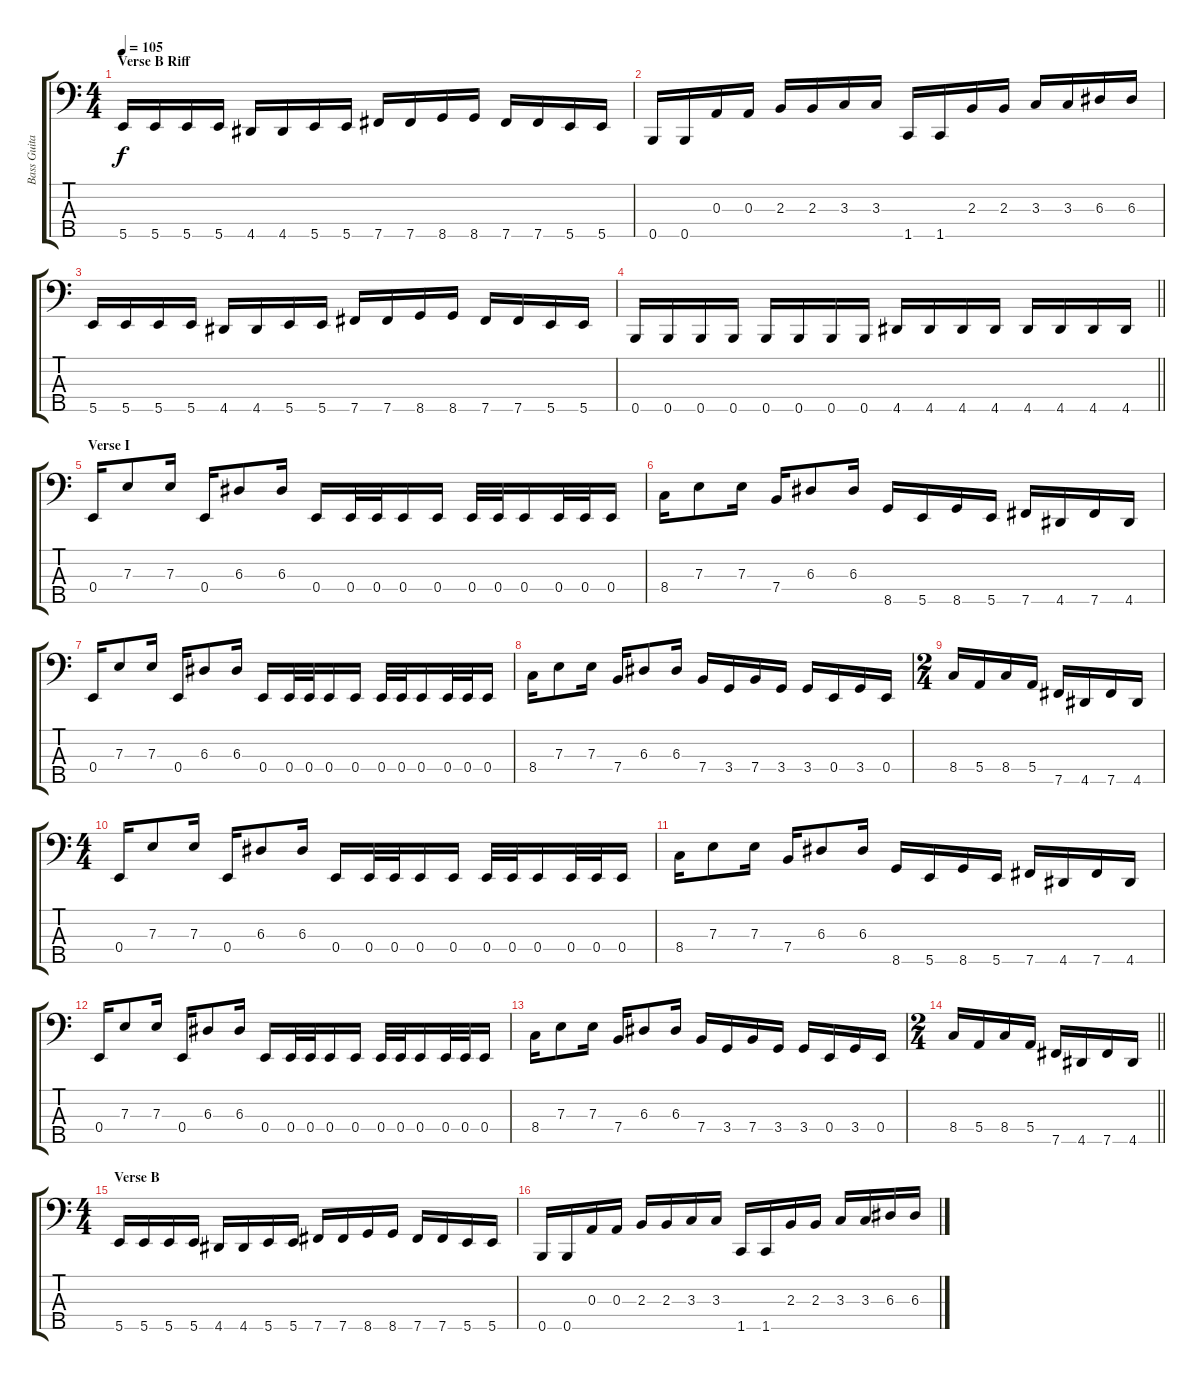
\track ("Bass Guitar" "Bass Guita") {instrument electricbassfinger}
\staff {score tabs}
\tuning (G2 D2 A1 E1 B0) {hide}
\ts (4 4)
\section ("" "Verse B Riff")
\tempo 105
\clef f4
\ks c
5.5.16{dy f} 5.5.16 5.5.16 5.5.16 4.5.16 4.5.16 5.5.16 5.5.16 7.5.16 7.5.16 8.5.16 8.5.16 7.5.16 7.5.16 5.5.16 5.5.16 |
0.5.16 0.5.16 0.3.16 0.3.16 2.3.16 2.3.16 3.3.16 3.3.16 1.5.16 1.5.16 2.3.16 2.3.16 3.3.16 3.3.16 6.3.16 6.3.16 |
5.5.16 5.5.16 5.5.16 5.5.16 4.5.16 4.5.16 5.5.16 5.5.16 7.5.16 7.5.16 8.5.16 8.5.16 7.5.16 7.5.16 5.5.16 5.5.16 |
\barLineRight lightlight
0.5.16 0.5.16 0.5.16 0.5.16 0.5.16 0.5.16 0.5.16 0.5.16 4.5.16 4.5.16 4.5.16 4.5.16 4.5.16 4.5.16 4.5.16 4.5.16 |
\section ("" "Verse I")
0.4.16 7.3.8 7.3.16 0.4.16 6.3.8 6.3.16 0.4.16 0.4.32 0.4.32 0.4.16 0.4.16 0.4.32 0.4.32 0.4.16 0.4.32 0.4.32 0.4.16 |
8.4.16 7.3.8 7.3.16 7.4.16 6.3.8 6.3.16 8.5.16 5.5.16 8.5.16 5.5.16 7.5.16 4.5.16 7.5.16 4.5.16 |
0.4.16 7.3.8 7.3.16 0.4.16 6.3.8 6.3.16 0.4.16 0.4.32 0.4.32 0.4.16 0.4.16 0.4.32 0.4.32 0.4.16 0.4.32 0.4.32 0.4.16 |
8.4.16 7.3.8 7.3.16 7.4.16 6.3.8 6.3.16 7.4.16 3.4.16 7.4.16 3.4.16 3.4.16 0.4.16 3.4.16 0.4.16 |
\ts (2 4)
8.4.16 5.4.16 8.4.16 5.4.16 7.5.16 4.5.16 7.5.16 4.5.16 |
\ts (4 4)
0.4.16 7.3.8 7.3.16 0.4.16 6.3.8 6.3.16 0.4.16 0.4.32 0.4.32 0.4.16 0.4.16 0.4.32 0.4.32 0.4.16 0.4.32 0.4.32 0.4.16 |
8.4.16 7.3.8 7.3.16 7.4.16 6.3.8 6.3.16 8.5.16 5.5.16 8.5.16 5.5.16 7.5.16 4.5.16 7.5.16 4.5.16 |
0.4.16 7.3.8 7.3.16 0.4.16 6.3.8 6.3.16 0.4.16 0.4.32 0.4.32 0.4.16 0.4.16 0.4.32 0.4.32 0.4.16 0.4.32 0.4.32 0.4.16 |
8.4.16 7.3.8 7.3.16 7.4.16 6.3.8 6.3.16 7.4.16 3.4.16 7.4.16 3.4.16 3.4.16 0.4.16 3.4.16 0.4.16 |
\ts (2 4)
\barLineRight lightlight
8.4.16 5.4.16 8.4.16 5.4.16 7.5.16 4.5.16 7.5.16 4.5.16 |
\ts (4 4)
\section ("" "Verse B")
5.5.16 5.5.16 5.5.16 5.5.16 4.5.16 4.5.16 5.5.16 5.5.16 7.5.16 7.5.16 8.5.16 8.5.16 7.5.16 7.5.16 5.5.16 5.5.16 |
0.5.16 0.5.16 0.3.16 0.3.16 2.3.16 2.3.16 3.3.16 3.3.16 1.5.16 1.5.16 2.3.16 2.3.16 3.3.16 3.3.16 6.3.16 6.3.16
